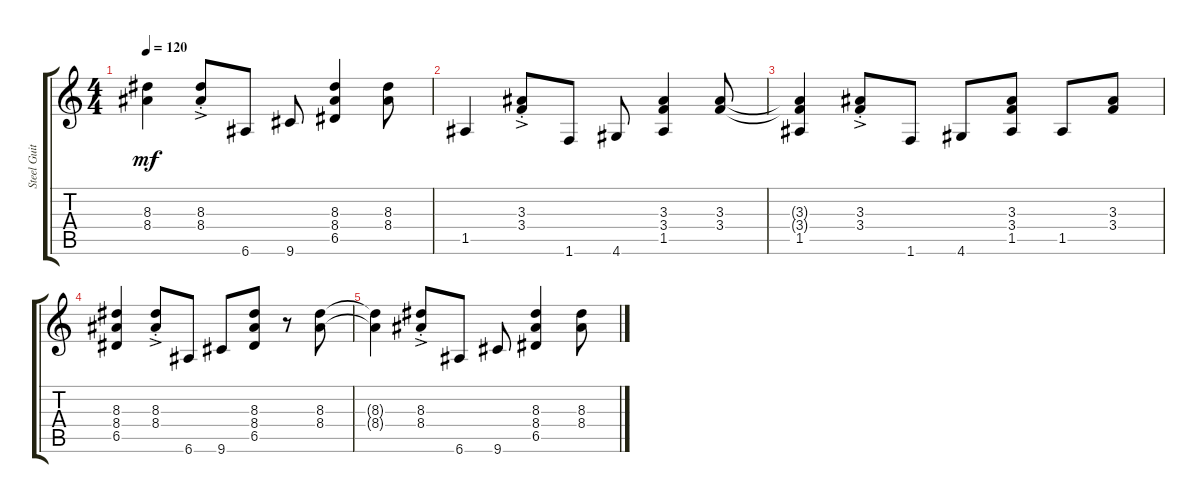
\track ("Steel Guitar" "Steel Guit") {instrument acousticguitarsteel}
\staff {score tabs}
\tuning (E4 B3 G3 D3 A2 E2) {hide}
\ts (4 4)
\tempo 120
\clef g2
\ks c
(8.3{t} 8.4{t}).4{dy mf} (8.3{ac st} 8.4).8 6.6.8 9.6.8 (8.3 8.4 6.5).4 (8.3 8.4).8 |
1.5.4 (3.3{ac st} 3.4).8 1.6.8 4.6.8 (3.3 3.4 1.5).4 (3.3 3.4).8 |
(3.3{t} 3.4{t} 1.5).4 (3.3{ac st} 3.4{ac st}).8 1.6.8 4.6.8 (3.3 3.4 1.5).8 1.5.8 (3.3 3.4).8 |
(8.3 8.4 6.5).4 (8.3{ac st} 8.4).8 6.6.8 9.6.8 (8.3 8.4 6.5).8 r.8 (8.3 8.4).8 |
(8.3{t} 8.4{t}).4 (8.3{ac st} 8.4).8 6.6.8 9.6.8 (8.3 8.4 6.5).4 (8.3 8.4).8
